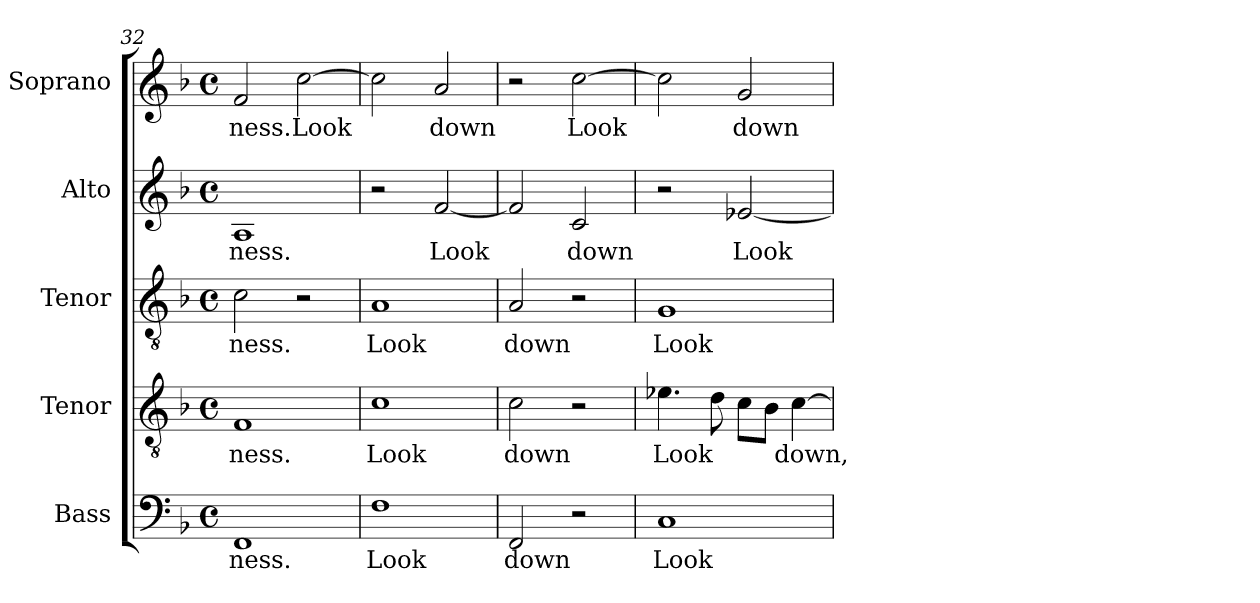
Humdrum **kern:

**kern	**text	**kern	**text	**kern	**text	**kern	**text	**kern	**text
*part5	*part5	*part4	*part4	*part3	*part3	*part2	*part2	*part1	*part1
*staff5	*staff5	*staff4	*staff4	*staff3	*staff3	*staff2	*staff2	*staff1	*staff1
*I"Bass	*	*I"Tenor	*	*I"Tenor	*	*I"Alto	*	*I"Soprano	*
*I'B.	*	*I'T.	*	*I'T.	*	*I'A.	*	*I'S.	*
*clefF4	*	*clefGv2	*	*clefGv2	*	*clefG2	*	*clefG2	*
*	*	*ITrd7c12	*	*ITrd7c12	*	*	*	*	*
*k[b-]	*	*k[b-]	*	*k[b-]	*	*k[b-]	*	*k[b-]	*
*F:	*	*F:	*	*F:	*	*F:	*	*F:	*
*M4/4	*	*M4/4	*	*M4/4	*	*M4/4	*	*M4/4	*
*met(c)	*	*met(c)	*	*met(c)	*	*met(c)	*	*met(c)	*
=32	=32	=32	=32	=32	=32	=32	=32	=32	=32
!	!LO:LY:b:color=#000000	!	!	!	!	!	!	!	!
!	!	!	!LO:LY:b:color=#000000	!	!	!	!	!	!
!	!	!	!	!	!LO:LY:b:color=#000000	!	!	!	!
!	!	!	!	!	!	!	!LO:LY:b:color=#000000	!	!
!	!	!	!	!	!	!	!	!	!LO:LY:b:color=#000000
1FFi	-ness.	1FFi	-ness.	2Ci\	-ness.	1Ai	-ness.	2fi/	-ness.
!	!	!	!	!	!	!	!	!	!LO:LY:b:color=#000000
.	.	.	.	2r	.	.	.	[2cci\	Look
=33	=33	=33	=33	=33	=33	=33	=33	=33	=33
!	!LO:LY:b:color=#000000	!	!	!	!	!	!	!	!
!	!	!	!LO:LY:b:color=#000000	!	!	!	!	!	!
!	!	!	!	!	!LO:LY:b:color=#000000	!	!	!	!
1Fi	Look	1Ci	Look	1AAi	Look	2r	.	2cci\]	.
!	!	!	!	!	!	!	!LO:LY:b:color=#000000	!	!
!	!	!	!	!	!	!	!	!	!LO:LY:b:color=#000000
.	.	.	.	.	.	[2fi/	Look	2ai/	down
!!LO:PB:g=z
=34	=34	=34	=34	=34	=34	=34	=34	=34	=34
!	!LO:LY:b:color=#000000	!	!	!	!	!	!	!	!
!	!	!	!LO:LY:b:color=#000000	!	!	!	!	!	!
!	!	!	!	!	!LO:LY:b:color=#000000	!	!	!	!
2FFi/	down	2Ci\	down	2AAi/	down	2fi/]	.	2r	.
!	!	!	!	!	!	!	!LO:LY:b:color=#000000	!	!
!	!	!	!	!	!	!	!	!	!LO:LY:b:color=#000000
2r	.	2r	.	2r	.	2ci/	down	[2cci\	Look
=35	=35	=35	=35	=35	=35	=35	=35	=35	=35
!	!LO:LY:b:color=#000000	!	!	!	!	!	!	!	!
!	!	!	!LO:LY:b:color=#000000	!	!	!	!	!	!
!	!	!	!	!	!LO:LY:b:color=#000000	!	!	!	!
1Ci	Look	4.E-Xi\	Look	1GGi	Look	2r	.	2cci\]	.
.	.	8Di\	.	.	.	.	.	.	.
!	!	!	!	!	!	!	!LO:LY:b:color=#000000	!	!
!	!	!	!	!	!	!	!	!	!LO:LY:b:color=#000000
.	.	8Ci\L	.	.	.	[2e-Xi/	Look	2gi/	down
.	.	8BB-i\J	.	.	.	.	.	.	.
!	!	!	!LO:LY:b:color=#000000	!	!	!	!	!	!
.	.	[4Ci\	down,	.	.	.	.	.	.
=	=	=	=	=	=	=	=	=	=
*-	*-	*-	*-	*-	*-	*-	*-	*-	*-
